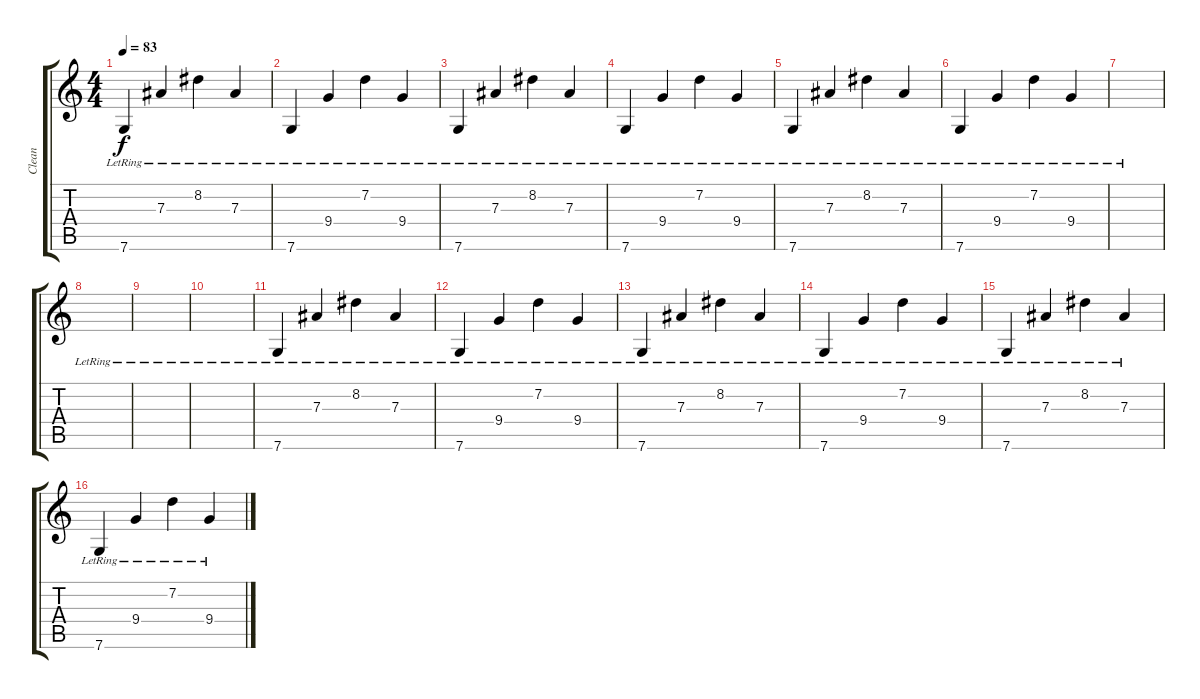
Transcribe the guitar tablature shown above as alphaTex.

\track ("Clean" "Clean") {instrument acousticguitarnylon}
\staff {score tabs}
\tuning (C4 G3 Eb3 Bb2 F2 C2) {hide}
\ts (4 4)
\tempo 83
\clef g2
\ks c
7.6{lr}.4{dy f} 7.3{lr}.4 8.2{lr}.4 7.3{lr}.4 |
7.6{lr}.4 9.4{lr}.4 7.2{lr}.4 9.4{lr}.4 |
7.6{lr}.4 7.3{lr}.4 8.2{lr}.4 7.3{lr}.4 |
7.6{lr}.4 9.4{lr}.4 7.2{lr}.4 9.4{lr}.4 |
7.6{lr}.4 7.3{lr}.4 8.2{lr}.4 7.3{lr}.4 |
7.6{lr}.4 9.4{lr}.4 7.2{lr}.4 9.4{lr}.4 |
|
|
|
|
7.6{lr}.4 7.3{lr}.4 8.2{lr}.4 7.3{lr}.4 |
7.6{lr}.4 9.4{lr}.4 7.2{lr}.4 9.4{lr}.4 |
7.6{lr}.4 7.3{lr}.4 8.2{lr}.4 7.3{lr}.4 |
7.6{lr}.4 9.4{lr}.4 7.2{lr}.4 9.4{lr}.4 |
7.6{lr}.4 7.3{lr}.4 8.2{lr}.4 7.3{lr}.4 |
7.6{lr}.4 9.4{lr}.4 7.2{lr}.4 9.4{lr}.4
